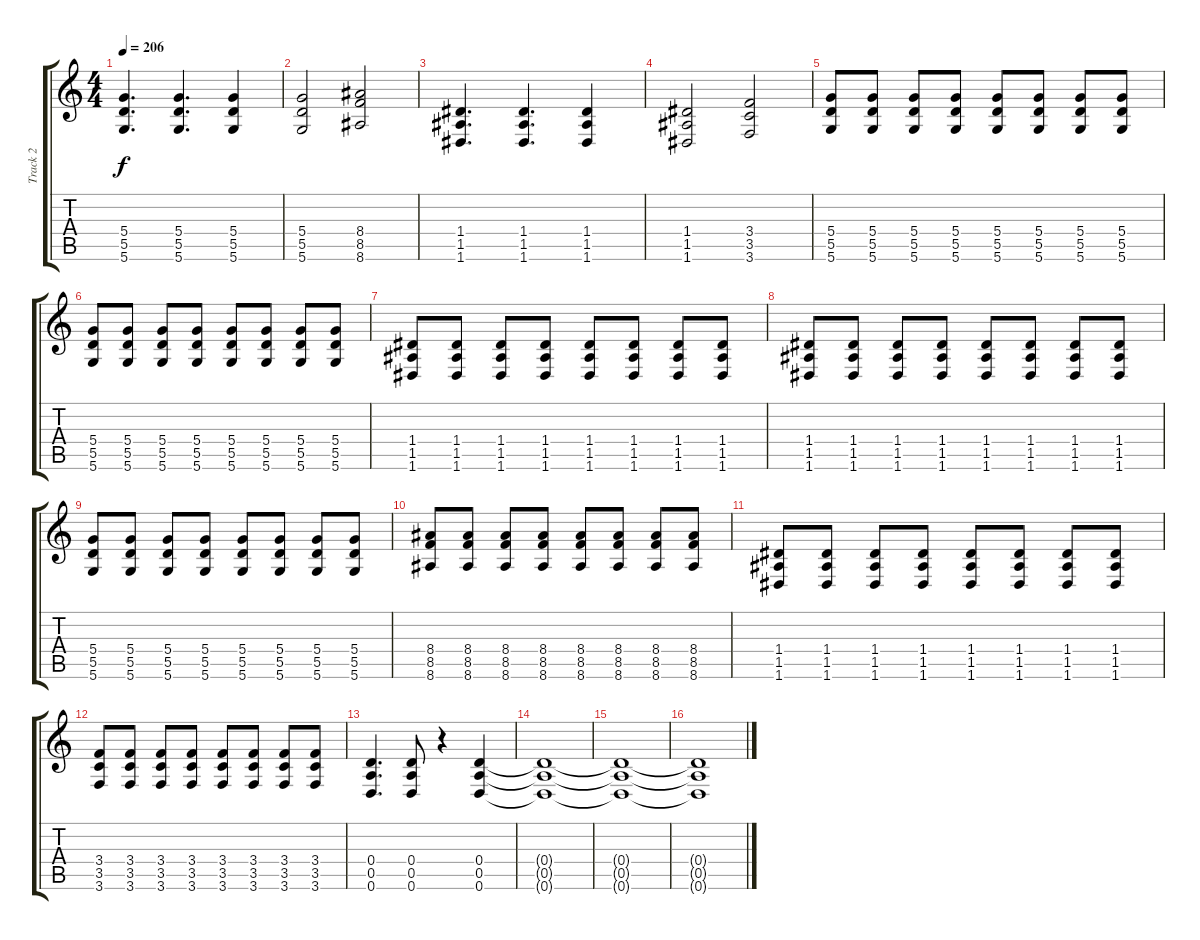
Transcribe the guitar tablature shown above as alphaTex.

\track ("Track 2" "Track 2") {instrument distortionguitar}
\staff {score tabs}
\tuning (D4 B3 G3 D3 A2 D2) {hide}
\ts (4 4)
\tempo 206
\clef g2
\ks c
(5.4 5.5 5.6).4{d dy f} (5.4 5.5 5.6).4{d} (5.4 5.5 5.6).4 |
(5.4 5.5 5.6).2 (8.4 8.5 8.6).2 |
(1.4 1.5 1.6).4{d} (1.4 1.5 1.6).4{d} (1.4 1.5 1.6).4 |
(1.4 1.5 1.6).2 (3.4 3.5 3.6).2 |
(5.4 5.5 5.6).8 (5.4 5.5 5.6).8 (5.4 5.5 5.6).8 (5.4 5.5 5.6).8 (5.4 5.5 5.6).8 (5.4 5.5 5.6).8 (5.4 5.5 5.6).8 (5.4 5.5 5.6).8 |
(5.4 5.5 5.6).8 (5.4 5.5 5.6).8 (5.4 5.5 5.6).8 (5.4 5.5 5.6).8 (5.4 5.5 5.6).8 (5.4 5.5 5.6).8 (5.4 5.5 5.6).8 (5.4 5.5 5.6).8 |
(1.4 1.5 1.6).8 (1.4 1.5 1.6).8 (1.4 1.5 1.6).8 (1.4 1.5 1.6).8 (1.4 1.5 1.6).8 (1.4 1.5 1.6).8 (1.4 1.5 1.6).8 (1.4 1.5 1.6).8 |
(1.4 1.5 1.6).8 (1.4 1.5 1.6).8 (1.4 1.5 1.6).8 (1.4 1.5 1.6).8 (1.4 1.5 1.6).8 (1.4 1.5 1.6).8 (1.4 1.5 1.6).8 (1.4 1.5 1.6).8 |
(5.4 5.5 5.6).8 (5.4 5.5 5.6).8 (5.4 5.5 5.6).8 (5.4 5.5 5.6).8 (5.4 5.5 5.6).8 (5.4 5.5 5.6).8 (5.4 5.5 5.6).8 (5.4 5.5 5.6).8 |
(8.4 8.5 8.6).8 (8.4 8.5 8.6).8 (8.4 8.5 8.6).8 (8.4 8.5 8.6).8 (8.4 8.5 8.6).8 (8.4 8.5 8.6).8 (8.4 8.5 8.6).8 (8.4 8.5 8.6).8 |
(1.4 1.5 1.6).8 (1.4 1.5 1.6).8 (1.4 1.5 1.6).8 (1.4 1.5 1.6).8 (1.4 1.5 1.6).8 (1.4 1.5 1.6).8 (1.4 1.5 1.6).8 (1.4 1.5 1.6).8 |
(3.4 3.5 3.6).8 (3.4 3.5 3.6).8 (3.4 3.5 3.6).8 (3.4 3.5 3.6).8 (3.4 3.5 3.6).8 (3.4 3.5 3.6).8 (3.4 3.5 3.6).8 (3.4 3.5 3.6).8 |
(0.4 0.5 0.6).4{d} (0.4 0.5 0.6).8 r.4 (0.4 0.5 0.6).4 |
(0.4{t} 0.5{t} 0.6{t}).1 |
(0.4{t} 0.5{t} 0.6{t}).1 |
(0.4{t} 0.5{t} 0.6{t}).1
